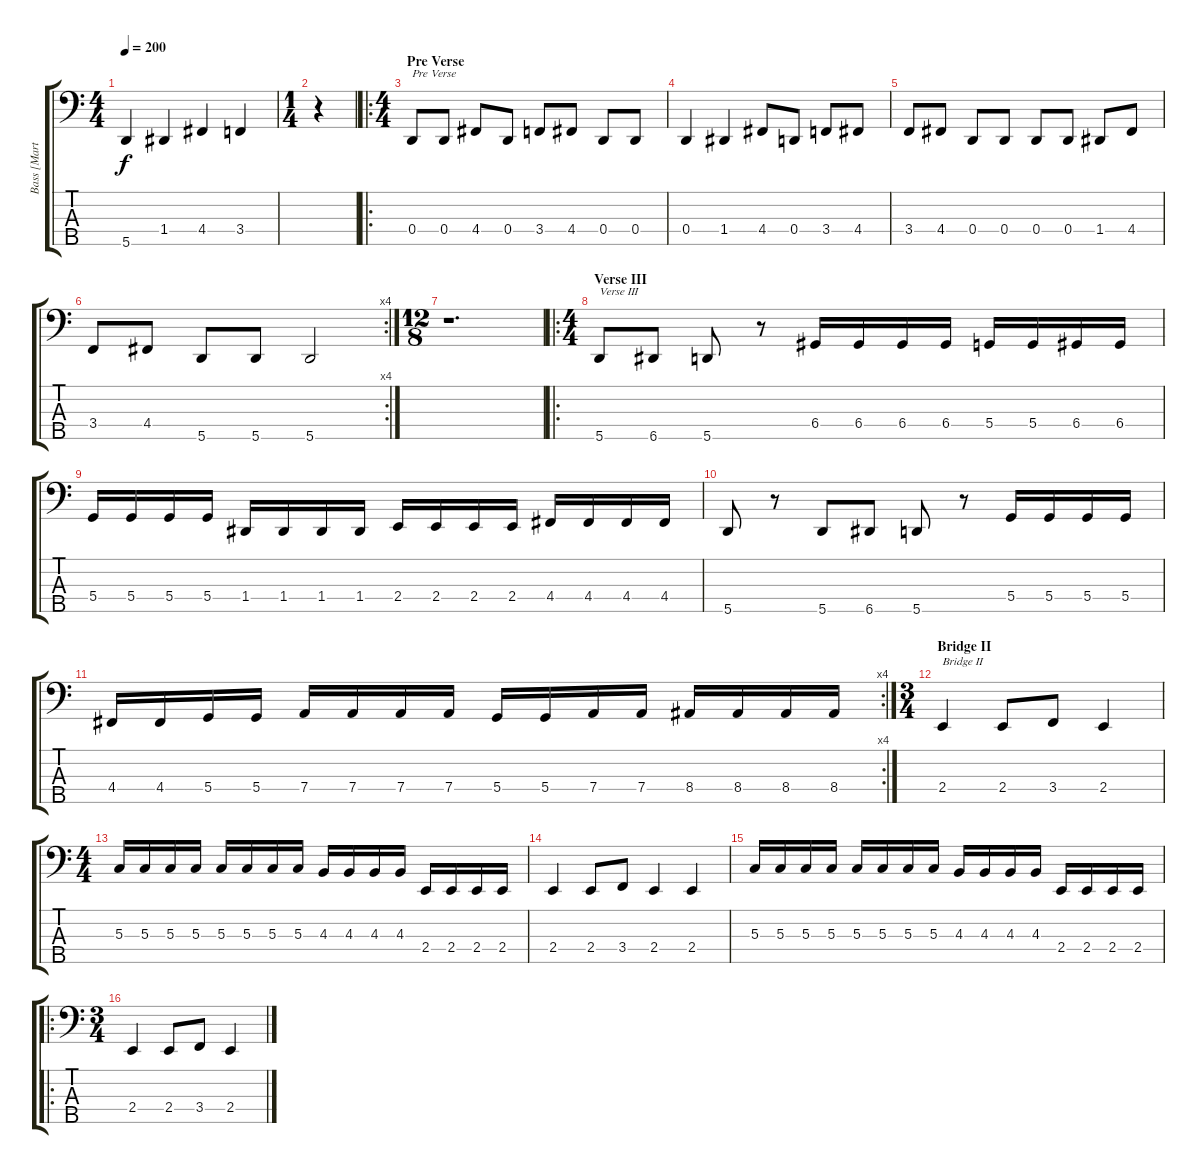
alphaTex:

\track ("Bass [Martin]" "Bass [Mart") {instrument electricbassfinger}
\staff {score tabs}
\tuning (F2 C2 G1 D1 A0) {hide}
\ts (4 4)
\tempo 200
\clef f4
\ks c
5.5.4{dy f} 1.4.4 4.4.4 3.4.4 |
\ts (1 4)
r.4 |
\ro
\ts (4 4)
\section ("" "Pre Verse")
0.4.8{txt "Pre Verse"} 0.4.8 4.4.8 0.4.8 3.4.8 4.4.8 0.4.8 0.4.8 |
0.4.4 1.4.4 4.4.8 0.4.8 3.4.8 4.4.8 |
3.4.8 4.4.8 0.4.8 0.4.8 0.4.8 0.4.8 1.4.8 4.4.8 |
\rc 4
3.4.8 4.4.8 5.5.8 5.5.8 5.5.2 |
\ts (12 8)
r.1{d} |
\ro
\ts (4 4)
\section ("" "Verse III")
5.5.8{txt "Verse III"} 6.5.8 5.5.8 r.8 6.4.16 6.4.16 6.4.16 6.4.16 5.4.16 5.4.16 6.4.16 6.4.16 |
5.4.16 5.4.16 5.4.16 5.4.16 1.4.16 1.4.16 1.4.16 1.4.16 2.4.16 2.4.16 2.4.16 2.4.16 4.4.16 4.4.16 4.4.16 4.4.16 |
5.5.8 r.8 5.5.8 6.5.8 5.5.8 r.8 5.4.16 5.4.16 5.4.16 5.4.16 |
\rc 4
4.4.16 4.4.16 5.4.16 5.4.16 7.4.16 7.4.16 7.4.16 7.4.16 5.4.16 5.4.16 7.4.16 7.4.16 8.4.16 8.4.16 8.4.16 8.4.16 |
\ts (3 4)
\section ("" "Bridge II")
2.4.4{txt "Bridge II"} 2.4.8 3.4.8 2.4.4 |
\ts (4 4)
5.3.16 5.3.16 5.3.16 5.3.16 5.3.16 5.3.16 5.3.16 5.3.16 4.3.16 4.3.16 4.3.16 4.3.16 2.4.16 2.4.16 2.4.16 2.4.16 |
2.4.4 2.4.8 3.4.8 2.4.4 2.4.4 |
5.3.16 5.3.16 5.3.16 5.3.16 5.3.16 5.3.16 5.3.16 5.3.16 4.3.16 4.3.16 4.3.16 4.3.16 2.4.16 2.4.16 2.4.16 2.4.16 |
\ro
\ts (3 4)
2.4.4 2.4.8 3.4.8 2.4.4
